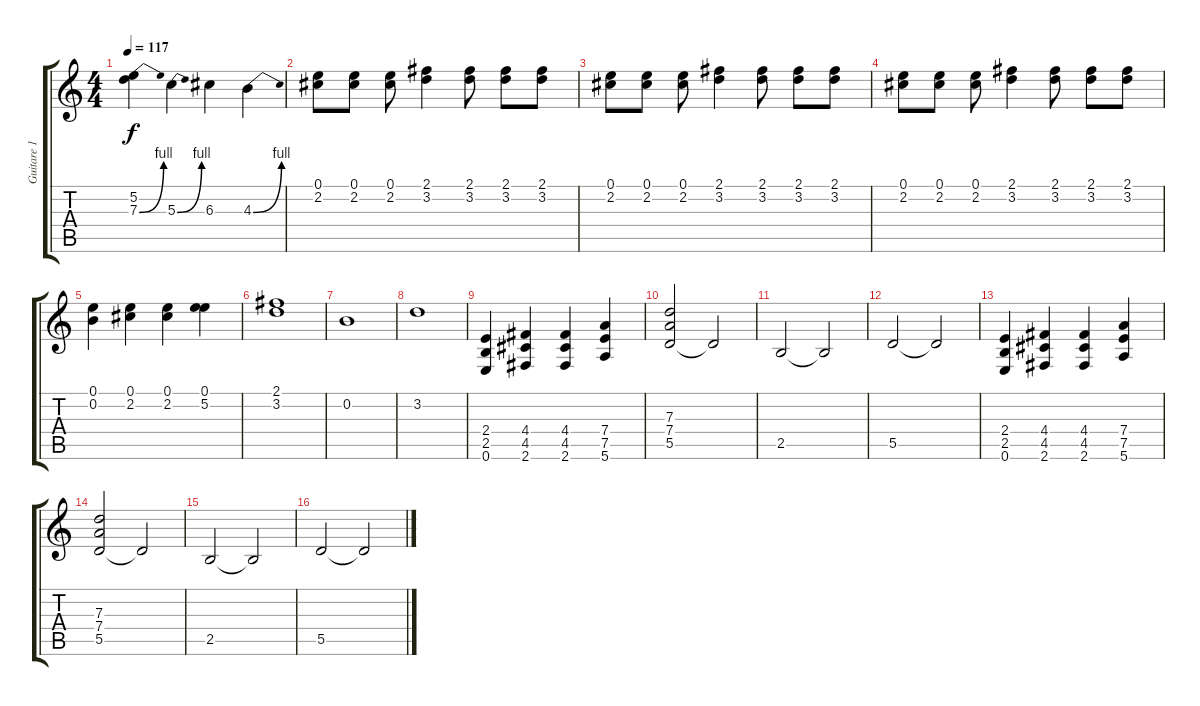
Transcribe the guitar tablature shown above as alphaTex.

\track ("Guitare 1" "Guitare 1") {instrument distortionguitar}
\staff {score tabs}
\tuning (E4 B3 G3 D3 A2 E2) {hide}
\ts (4 4)
\tempo 117
\clef g2
\ks c
(5.2 7.3{be (bend 0 0 60 4)}).4{dy f} 5.3{be (bend 0 0 60 4)}.4 6.3.4 4.3{be (bend 0 0 60 4)}.4 |
(0.1 2.2).8 (0.1 2.2).8 (0.1 2.2).8 (2.1 3.2).4 (2.1 3.2).8 (2.1 3.2).8 (2.1 3.2).8 |
(0.1 2.2).8 (0.1 2.2).8 (0.1 2.2).8 (2.1 3.2).4 (2.1 3.2).8 (2.1 3.2).8 (2.1 3.2).8 |
(0.1 2.2).8 (0.1 2.2).8 (0.1 2.2).8 (2.1 3.2).4 (2.1 3.2).8 (2.1 3.2).8 (2.1 3.2).8 |
(0.1 0.2).4 (0.1 2.2).4 (0.1 2.2).4 (0.1 5.2).4 |
(2.1 3.2).1 |
0.2.1 |
3.2.1 |
(2.4 2.5 0.6).4 (4.4 4.5 2.6).4 (4.4 4.5 2.6).4 (7.4 7.5 5.6).4 |
(7.3 7.4 5.5).2 5.5{t}.2 |
2.5.2 2.5{t}.2 |
5.5.2 5.5{t}.2 |
(2.4 2.5 0.6).4 (4.4 4.5 2.6).4 (4.4 4.5 2.6).4 (7.4 7.5 5.6).4 |
(7.3 7.4 5.5).2 5.5{t}.2 |
2.5.2 2.5{t}.2 |
5.5.2 5.5{t}.2
